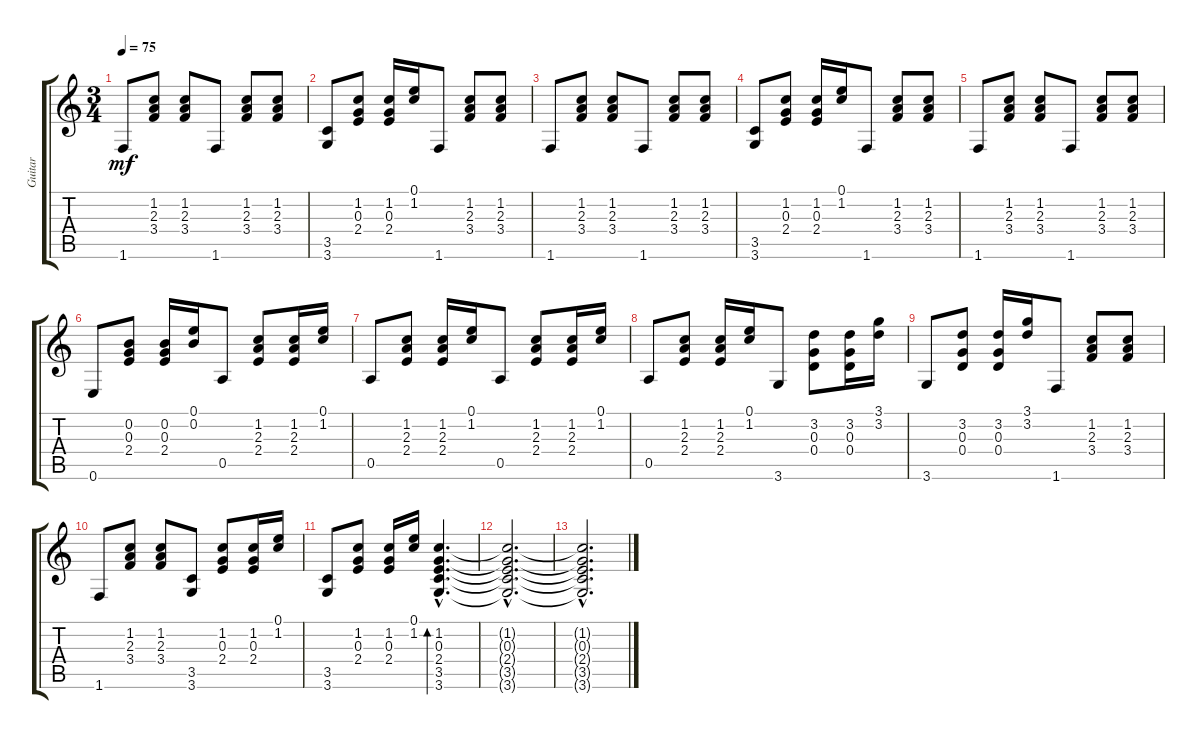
\track ("Guitar" "Guitar") {instrument acousticguitarsteel}
\staff {score tabs}
\tuning (E4 B3 G3 D3 A2 E2) {hide}
\ts (3 4)
\tempo 75
\clef g2
\ks c
1.6.8{dy mf} (1.2 2.3 3.4).8 (1.2 2.3 3.4).8 1.6.8 (1.2 2.3 3.4).8 (1.2 2.3 3.4).8 |
(3.5 3.6).8 (1.2 0.3 2.4).8 (1.2 0.3 2.4).16 (0.1 1.2).16 1.6.8 (1.2 2.3 3.4).8 (1.2 2.3 3.4).8 |
1.6.8 (1.2 2.3 3.4).8 (1.2 2.3 3.4).8 1.6.8 (1.2 2.3 3.4).8 (1.2 2.3 3.4).8 |
(3.5 3.6).8 (1.2 0.3 2.4).8 (1.2 0.3 2.4).16 (0.1 1.2).16 1.6.8 (1.2 2.3 3.4).8 (1.2 2.3 3.4).8 |
1.6.8 (1.2 2.3 3.4).8 (1.2 2.3 3.4).8 1.6.8 (1.2 2.3 3.4).8 (1.2 2.3 3.4).8 |
0.6.8 (0.2 0.3 2.4).8 (0.2 0.3 2.4).16 (0.1 0.2).16 0.5.8 (1.2 2.3 2.4).8 (1.2 2.3 2.4).16 (0.1 1.2).16 |
0.5.8 (1.2 2.3 2.4).8 (1.2 2.3 2.4).16 (0.1 1.2).16 0.5.8 (1.2 2.3 2.4).8 (1.2 2.3 2.4).16 (0.1 1.2).16 |
0.5.8 (1.2 2.3 2.4).8 (1.2 2.3 2.4).16 (0.1 1.2).16 3.6.8 (3.2 0.3 0.4).8 (3.2 0.3 0.4).16 (3.1 3.2).16 |
3.6.8 (3.2 0.3 0.4).8 (3.2 0.3 0.4).16 (3.1 3.2).16 1.6.8 (1.2 2.3 3.4).8 (1.2 2.3 3.4).8 |
1.6.8 (1.2 2.3 3.4).8 (1.2 2.3 3.4).8 (3.5 3.6).8 (1.2 0.3 2.4).8 (1.2 0.3 2.4).16 (0.1 1.2).16 |
(3.5 3.6).8 (1.2 0.3 2.4).8 (1.2 0.3 2.4).16 (0.1 1.2).16 (1.2{hac} 0.3{hac} 2.4{hac} 3.5{hac} 3.6{hac}).4{d bd 240} |
(1.2{hac t} 0.3{hac t} 2.4{hac t} 3.5{hac t} 3.6{hac t}).2{d} |
(1.2{hac t} 0.3{hac t} 2.4{hac t} 3.5{hac t} 3.6{hac t}).2{d}
